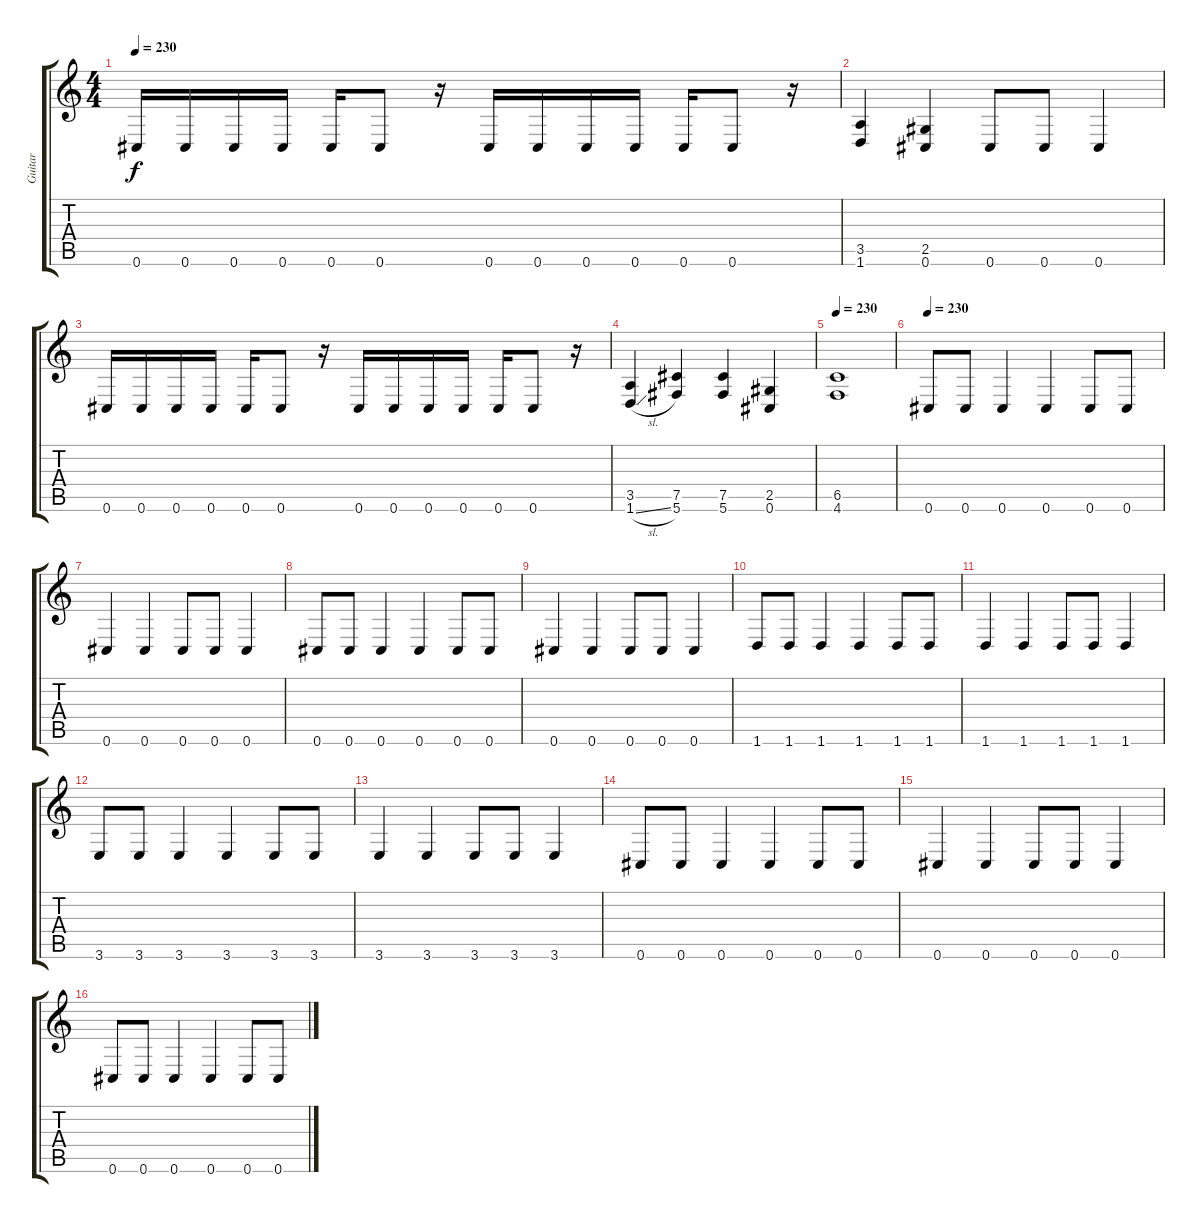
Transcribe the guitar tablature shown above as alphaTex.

\track ("Guitar" "Guitar") {instrument distortionguitar}
\staff {score tabs}
\tuning (Db4 Ab3 E3 B2 Gb2 Db2) {hide}
\ts (4 4)
\tempo 230
\clef g2
\ks c
0.6.16{dy f} 0.6.16 0.6.16 0.6.16 0.6.16 0.6.8 r.16 0.6.16 0.6.16 0.6.16 0.6.16 0.6.16 0.6.8 r.16 |
(3.5 1.6).4 (2.5 0.6).4 0.6.8 0.6.8 0.6.4 |
0.6.16 0.6.16 0.6.16 0.6.16 0.6.16 0.6.8 r.16 0.6.16 0.6.16 0.6.16 0.6.16 0.6.16 0.6.8 r.16 |
(3.5 1.6{sl}).4 (7.5 5.6).4 (7.5 5.6).4 (2.5 0.6).4 |
\tempo 230
(6.5 4.6).1 |
\tempo 230
0.6.8 0.6.8 0.6.4 0.6.4 0.6.8 0.6.8 |
0.6.4 0.6.4 0.6.8 0.6.8 0.6.4 |
0.6.8 0.6.8 0.6.4 0.6.4 0.6.8 0.6.8 |
0.6.4 0.6.4 0.6.8 0.6.8 0.6.4 |
1.6.8 1.6.8 1.6.4 1.6.4 1.6.8 1.6.8 |
1.6.4 1.6.4 1.6.8 1.6.8 1.6.4 |
3.6.8 3.6.8 3.6.4 3.6.4 3.6.8 3.6.8 |
3.6.4 3.6.4 3.6.8 3.6.8 3.6.4 |
0.6.8 0.6.8 0.6.4 0.6.4 0.6.8 0.6.8 |
0.6.4 0.6.4 0.6.8 0.6.8 0.6.4 |
0.6.8 0.6.8 0.6.4 0.6.4 0.6.8 0.6.8
